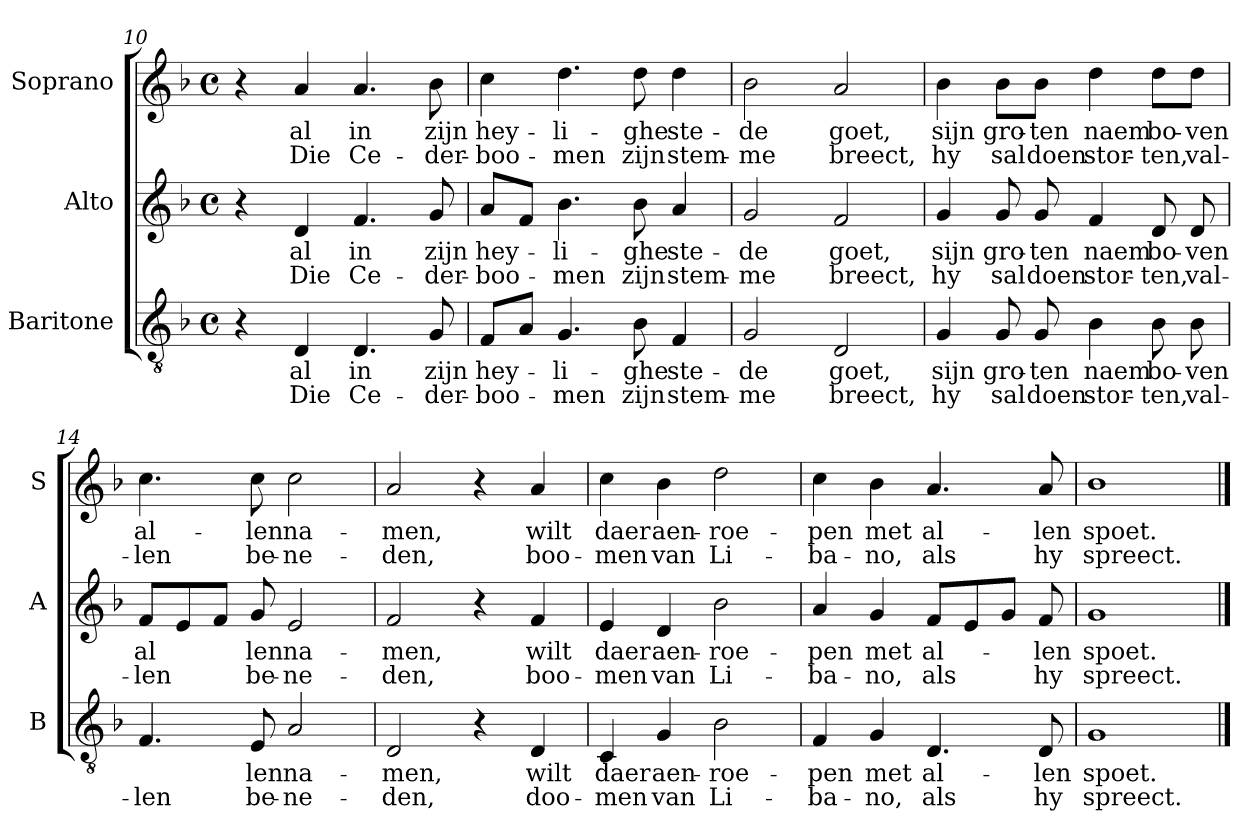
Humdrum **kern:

**kern	**text	**text	**kern	**text	**text	**kern	**text	**text
*part3	*part3	*part3	*part2	*part2	*part2	*part1	*part1	*part1
*staff3	*staff3	*staff3	*staff2	*staff2	*staff2	*staff1	*staff1	*staff1
*I"Baritone	*	*	*I"Alto	*	*	*I"Soprano	*	*
*I'B	*	*	*I'A	*	*	*I'S	*	*
!!LO:PB:g=z
*clefGv2	*	*	*clefG2	*	*	*clefG2	*	*
*k[b-]	*	*	*k[b-]	*	*	*k[b-]	*	*
*F:	*	*	*F:	*	*	*F:	*	*
*M4/4	*	*	*M4/4	*	*	*M4/4	*	*
*met(c)	*	*	*met(c)	*	*	*met(c)	*	*
=10	=10	=10	=10	=10	=10	=10	=10	=10
4r	.	.	4r	.	.	4r	.	.
!	!LO:LY:b	!LO:LY:b	!	!LO:LY:b	!LO:LY:b	!	!LO:LY:b	!LO:LY:b
4D/	al	Die	4d/	al	Die	4a/	al	Die
!	!LO:LY:b	!LO:LY:b	!	!LO:LY:b	!LO:LY:b	!	!LO:LY:b	!LO:LY:b
4.D/	in	Ce-	4.f/	in	Ce-	4.a/	in	Ce-
!	!LO:LY:b	!LO:LY:b	!	!LO:LY:b	!LO:LY:b	!	!LO:LY:b	!LO:LY:b
8G/	zijn	-der-	8g/	zijn	-der-	8b-\	zijn	-der-
=11	=11	=11	=11	=11	=11	=11	=11	=11
!	!LO:LY:b	!LO:LY:b	!	!LO:LY:b	!LO:LY:b	!	!LO:LY:b	!LO:LY:b
8F/L	hey-	-boo-	8a/L	hey-	-boo-	4cc\	hey-	-boo-
8A/J	.	.	8f/J	.	.	.	.	.
!	!LO:LY:b	!LO:LY:b	!	!LO:LY:b	!LO:LY:b	!	!LO:LY:b	!LO:LY:b
4.G/	-li-	-men	4.b-\	-li-	-men	4.dd\	-li-	-men
!	!LO:LY:b	!LO:LY:b	!	!LO:LY:b	!LO:LY:b	!	!LO:LY:b	!LO:LY:b
8B-\	-ghe	zijn	8b-\	-ghe	zijn	8dd\	-ghe	zijn
!	!LO:LY:b	!LO:LY:b	!	!LO:LY:b	!LO:LY:b	!	!LO:LY:b	!LO:LY:b
4F/	ste-	stem-	4a/	ste-	stem-	4dd\	ste-	stem-
=12	=12	=12	=12	=12	=12	=12	=12	=12
!	!LO:LY:b	!LO:LY:b	!	!LO:LY:b	!LO:LY:b	!	!LO:LY:b	!LO:LY:b
2G/	-de	-me	2g/	-de	-me	2b-\	-de	-me
!	!LO:LY:b	!LO:LY:b	!	!LO:LY:b	!LO:LY:b	!	!LO:LY:b	!LO:LY:b
2D/	goet,	breect,	2f/	goet,	breect,	2a/	goet,	breect,
=13	=13	=13	=13	=13	=13	=13	=13	=13
!	!LO:LY:b	!LO:LY:b	!	!LO:LY:b	!LO:LY:b	!	!LO:LY:b	!LO:LY:b
4G/	sijn	hy	4g/	sijn	hy	4b-\	sijn	hy
!	!LO:LY:b	!LO:LY:b	!	!LO:LY:b	!LO:LY:b	!	!LO:LY:b	!LO:LY:b
8G/	gro-	sal	8g/	gro-	sal	8b-\L	gro-	sal
!	!LO:LY:b	!LO:LY:b	!	!LO:LY:b	!LO:LY:b	!	!LO:LY:b	!LO:LY:b
8G/	-ten	doen	8g/	-ten	doen	8b-\J	-ten	doen
!	!LO:LY:b	!LO:LY:b	!	!LO:LY:b	!LO:LY:b	!	!LO:LY:b	!LO:LY:b
4B-\	naem	stor-	4f/	naem	stor-	4dd\	naem	stor-
!	!LO:LY:b	!LO:LY:b	!	!LO:LY:b	!LO:LY:b	!	!LO:LY:b	!LO:LY:b
8B-\	bo-	-ten,	8d/	bo-	-ten,	8dd\L	bo-	-ten,
!	!LO:LY:b	!LO:LY:b	!	!LO:LY:b	!LO:LY:b	!	!LO:LY:b	!LO:LY:b
8B-\	-ven	val-	8d/	-ven	val-	8dd\J	-ven	val-
!!LO:LB:g=z
=14	=14	=14	=14	=14	=14	=14	=14	=14
!	!	!LO:LY:b	!	!LO:LY:b	!LO:LY:b	!	!LO:LY:b	!LO:LY:b
4.F/	.	-len	8f/L	al	-len	4.cc\	al-	-len
.	.	.	8e/	.	.	.	.	.
.	.	.	8f/J	.	.	.	.	.
!	!LO:LY:b	!LO:LY:b	!	!LO:LY:b	!LO:LY:b	!	!LO:LY:b	!LO:LY:b
8E/	-len	be-	8g/	len	be-	8cc\	-len	be-
!	!LO:LY:b	!LO:LY:b	!	!LO:LY:b	!LO:LY:b	!	!LO:LY:b	!LO:LY:b
2A/	na-	-ne-	2e/	na-	-ne-	2cc\	na-	-ne-
=15	=15	=15	=15	=15	=15	=15	=15	=15
!	!LO:LY:b	!LO:LY:b	!	!LO:LY:b	!LO:LY:b	!	!LO:LY:b	!LO:LY:b
2D/	-men,	-den,	2f/	-men,	-den,	2a/	-men,	-den,
4r	.	.	4r	.	.	4r	.	.
!	!LO:LY:b	!LO:LY:b	!	!LO:LY:b	!LO:LY:b	!	!LO:LY:b	!LO:LY:b
4D/	wilt	doo-	4f/	wilt	boo-	4a/	wilt	boo-
=16	=16	=16	=16	=16	=16	=16	=16	=16
!	!LO:LY:b	!LO:LY:b	!	!LO:LY:b	!LO:LY:b	!	!LO:LY:b	!LO:LY:b
4C/	daer	-men	4e/	daer	-men	4cc\	daer	-men
!	!LO:LY:b	!LO:LY:b	!	!LO:LY:b	!LO:LY:b	!	!LO:LY:b	!LO:LY:b
4G/	aen-	van	4d/	aen-	van	4b-\	aen-	van
!	!LO:LY:b	!LO:LY:b	!	!LO:LY:b	!LO:LY:b	!	!LO:LY:b	!LO:LY:b
2B-\	-roe-	Li-	2b-\	-roe-	Li-	2dd\	-roe-	Li-
=17	=17	=17	=17	=17	=17	=17	=17	=17
!	!LO:LY:b	!LO:LY:b	!	!LO:LY:b	!LO:LY:b	!	!LO:LY:b	!LO:LY:b
4F/	-pen	-ba-	4a/	-pen	-ba-	4cc\	-pen	-ba-
!	!LO:LY:b	!LO:LY:b	!	!LO:LY:b	!LO:LY:b	!	!LO:LY:b	!LO:LY:b
4G/	met	-no,	4g/	met	-no,	4b-\	met	-no,
!	!LO:LY:b	!LO:LY:b	!	!LO:LY:b	!LO:LY:b	!	!LO:LY:b	!LO:LY:b
4.D/	al-	als	8f/L	al-	als	4.a/	al-	als
.	.	.	8e/	.	.	.	.	.
.	.	.	8g/J	.	.	.	.	.
!	!LO:LY:b	!LO:LY:b	!	!LO:LY:b	!LO:LY:b	!	!LO:LY:b	!LO:LY:b
8D/	-len	hy	8f/	-len	hy	8a/	-len	hy
=18	=18	=18	=18	=18	=18	=18	=18	=18
!	!LO:LY:b	!LO:LY:b	!	!LO:LY:b	!LO:LY:b	!	!LO:LY:b	!LO:LY:b
1G	spoet.	spreect.	1g	spoet.	spreect.	1b-	spoet.	spreect.
==	==	==	==	==	==	==	==	==
*-	*-	*-	*-	*-	*-	*-	*-	*-
